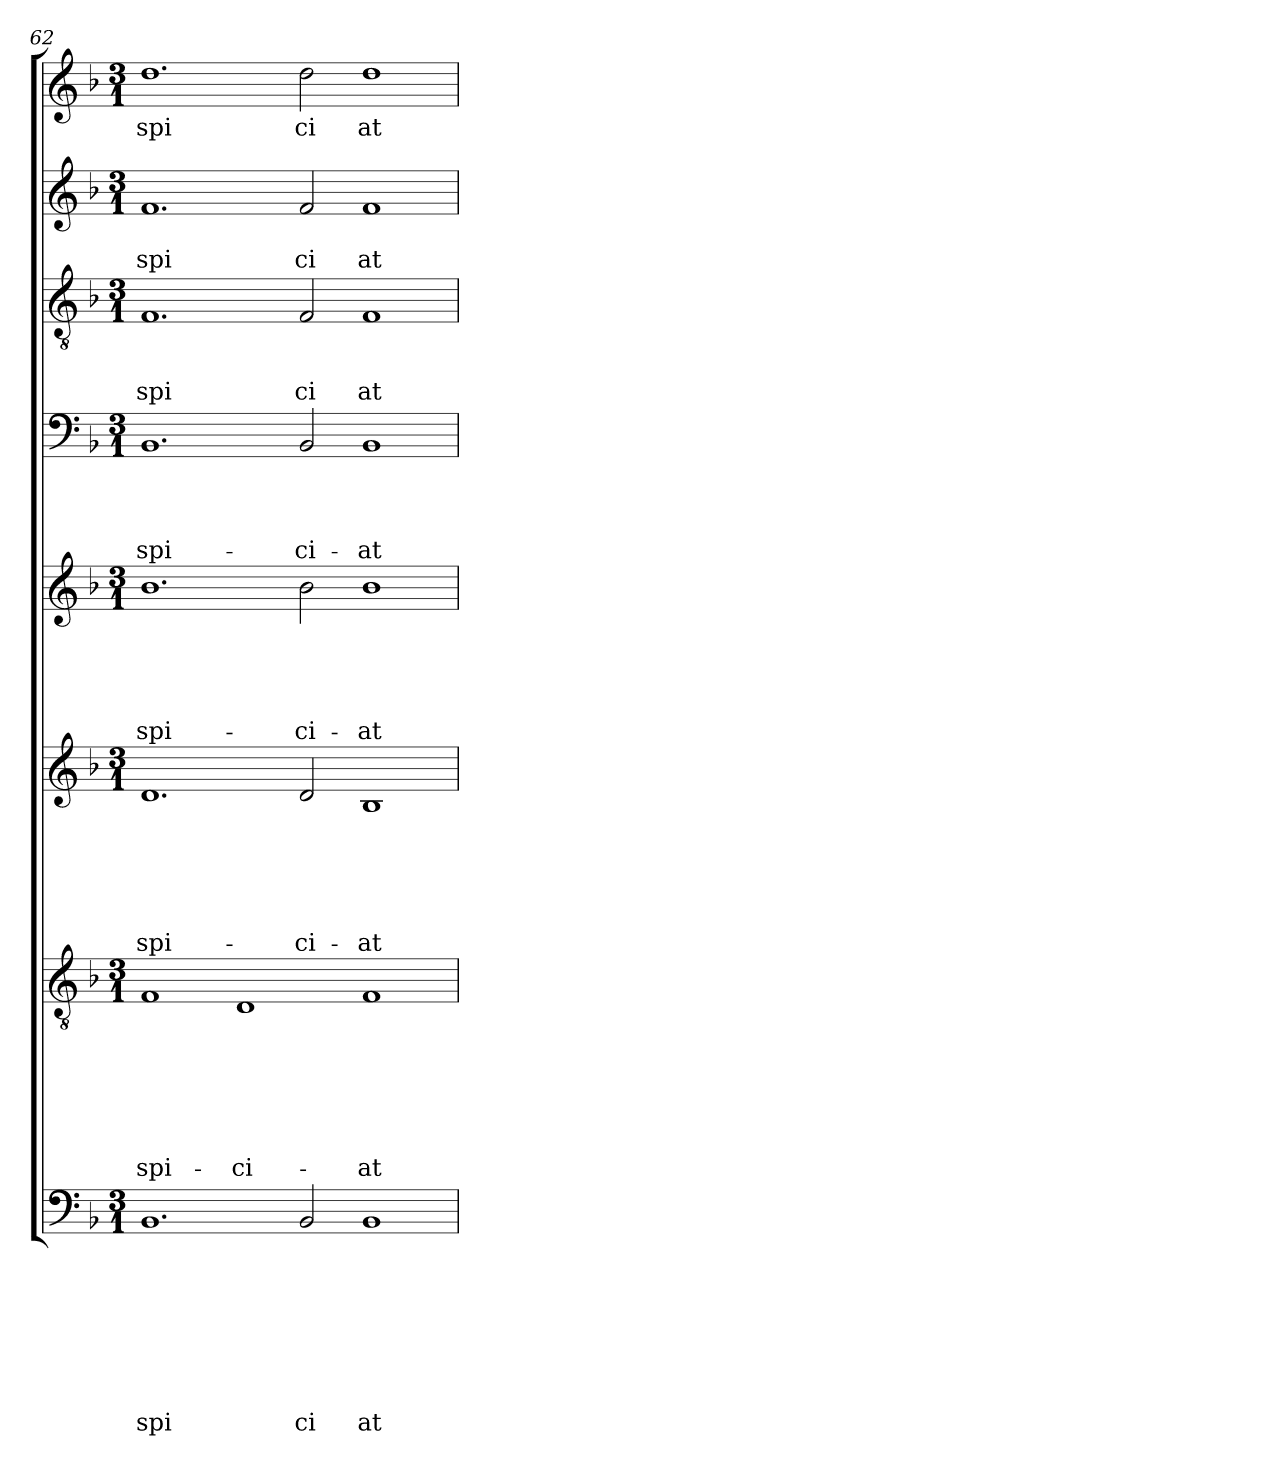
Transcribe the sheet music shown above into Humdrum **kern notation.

**kern	**text	**text	**text	**text	**text	**text	**text	**text	**kern	**text	**text	**text	**text	**text	**text	**text	**kern	**text	**text	**text	**text	**text	**text	**kern	**text	**text	**text	**text	**text	**kern	**text	**text	**text	**text	**kern	**text	**text	**text	**kern	**text	**text	**kern	**text
*part8	*part8	*part8	*part8	*part8	*part8	*part8	*part8	*part8	*part7	*part7	*part7	*part7	*part7	*part7	*part7	*part7	*part6	*part6	*part6	*part6	*part6	*part6	*part6	*part5	*part5	*part5	*part5	*part5	*part5	*part4	*part4	*part4	*part4	*part4	*part3	*part3	*part3	*part3	*part2	*part2	*part2	*part1	*part1
*staff8	*staff8	*staff8	*staff8	*staff8	*staff8	*staff8	*staff8	*staff8	*staff7	*staff7	*staff7	*staff7	*staff7	*staff7	*staff7	*staff7	*staff6	*staff6	*staff6	*staff6	*staff6	*staff6	*staff6	*staff5	*staff5	*staff5	*staff5	*staff5	*staff5	*staff4	*staff4	*staff4	*staff4	*staff4	*staff3	*staff3	*staff3	*staff3	*staff2	*staff2	*staff2	*staff1	*staff1
*clefF4	*	*	*	*	*	*	*	*	*clefGv2	*	*	*	*	*	*	*	*clefG2	*	*	*	*	*	*	*clefG2	*	*	*	*	*	*clefF4	*	*	*	*	*clefGv2	*	*	*	*clefG2	*	*	*clefG2	*
*k[b-]	*	*	*	*	*	*	*	*	*k[b-]	*	*	*	*	*	*	*	*k[b-]	*	*	*	*	*	*	*k[b-]	*	*	*	*	*	*k[b-]	*	*	*	*	*k[b-]	*	*	*	*k[b-]	*	*	*k[b-]	*
*F:	*	*	*	*	*	*	*	*	*F:	*	*	*	*	*	*	*	*F:	*	*	*	*	*	*	*F:	*	*	*	*	*	*F:	*	*	*	*	*F:	*	*	*	*F:	*	*	*F:	*
*M3/1	*	*	*	*	*	*	*	*	*M3/1	*	*	*	*	*	*	*	*M3/1	*	*	*	*	*	*	*M3/1	*	*	*	*	*	*M3/1	*	*	*	*	*M3/1	*	*	*	*M3/1	*	*	*M3/1	*
=62	=62	=62	=62	=62	=62	=62	=62	=62	=62	=62	=62	=62	=62	=62	=62	=62	=62	=62	=62	=62	=62	=62	=62	=62	=62	=62	=62	=62	=62	=62	=62	=62	=62	=62	=62	=62	=62	=62	=62	=62	=62	=62	=62
!	!	!	!	!	!	!	!	!LO:LY:b	!	!	!	!	!	!	!	!LO:LY:b	!	!	!	!	!	!	!LO:LY:b	!	!	!	!	!	!LO:LY:b	!	!	!	!	!LO:LY:b	!	!	!	!LO:LY:b	!	!	!LO:LY:b	!	!LO:LY:b
1.BB-	.	.	.	.	.	.	.	spi	1F	.	.	.	.	.	.	-spi-	1.d	.	.	.	.	.	-spi-	1.b-	.	.	.	.	-spi-	1.BB-	.	.	.	-spi-	1.F	.	.	spi	1.f	.	spi	1.dd	spi
!	!	!	!	!	!	!	!	!	!	!	!	!	!	!	!	!LO:LY:b	!	!	!	!	!	!	!	!	!	!	!	!	!	!	!	!	!	!	!	!	!	!	!	!	!	!	!
.	.	.	.	.	.	.	.	.	1D	.	.	.	.	.	.	-ci-	.	.	.	.	.	.	.	.	.	.	.	.	.	.	.	.	.	.	.	.	.	.	.	.	.	.	.
!	!	!	!	!	!	!	!	!LO:LY:b	!	!	!	!	!	!	!	!	!	!	!	!	!	!	!LO:LY:b	!	!	!	!	!	!LO:LY:b	!	!	!	!	!LO:LY:b	!	!	!	!LO:LY:b	!	!	!LO:LY:b	!	!LO:LY:b
2BB-/	.	.	.	.	.	.	.	ci	.	.	.	.	.	.	.	.	2d/	.	.	.	.	.	-ci-	2b-\	.	.	.	.	-ci-	2BB-/	.	.	.	-ci-	2F/	.	.	ci	2f/	.	ci	2dd\	ci
!	!	!	!	!	!	!	!	!LO:LY:b	!	!	!	!	!	!	!	!LO:LY:b	!	!	!	!	!	!	!LO:LY:b	!	!	!	!	!	!LO:LY:b	!	!	!	!	!LO:LY:b	!	!	!	!LO:LY:b	!	!	!LO:LY:b	!	!LO:LY:b
1BB-	.	.	.	.	.	.	.	at	1F	.	.	.	.	.	.	-at	1B-	.	.	.	.	.	-at	1b-	.	.	.	.	-at	1BB-	.	.	.	-at	1F	.	.	at	1f	.	at	1dd	at
=	=	=	=	=	=	=	=	=	=	=	=	=	=	=	=	=	=	=	=	=	=	=	=	=	=	=	=	=	=	=	=	=	=	=	=	=	=	=	=	=	=	=	=
*-	*-	*-	*-	*-	*-	*-	*-	*-	*-	*-	*-	*-	*-	*-	*-	*-	*-	*-	*-	*-	*-	*-	*-	*-	*-	*-	*-	*-	*-	*-	*-	*-	*-	*-	*-	*-	*-	*-	*-	*-	*-	*-	*-
